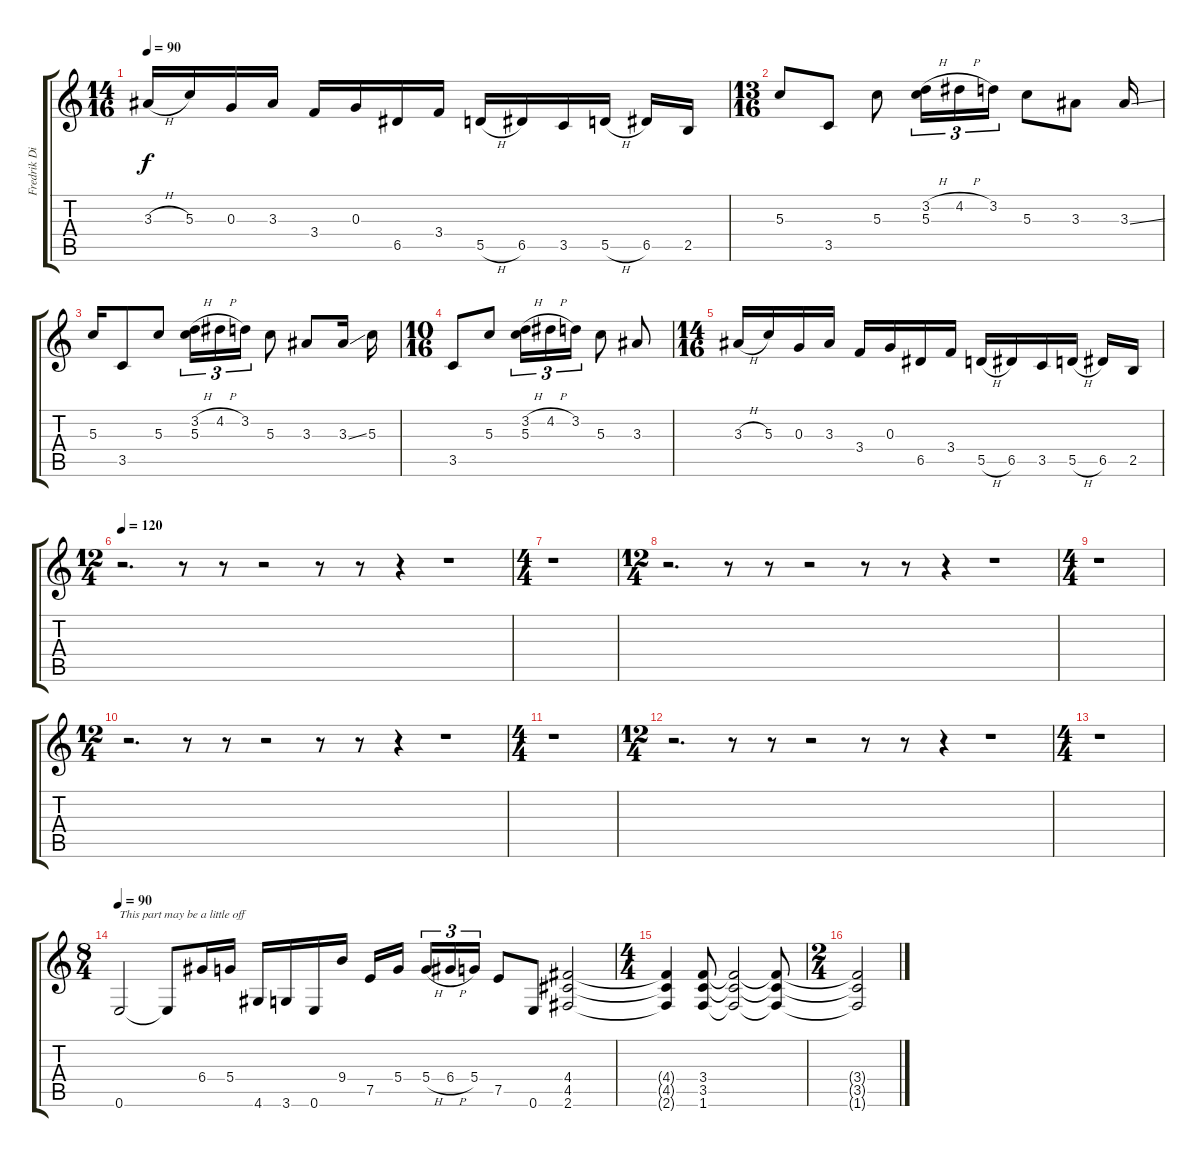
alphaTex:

\track ("Fredrik Distortion" "Fredrik Di") {instrument distortionguitar}
\staff {score tabs}
\tuning (E4 B3 G3 D3 A2 E2) {hide}
\ts (14 16)
\tempo 90
\clef g2
\ks c
3.3{h}.16{dy f} 5.3.16 0.3.16 3.3.16 3.4.16 0.3.16 6.5.16 3.4.16 5.5{h}.16 6.5.16 3.5.16 5.5{h}.16 6.5.16 2.5.16 |
\ts (13 16)
5.3.8 3.5.8 5.3.8 (3.2{h} 5.3).16{tu (3 2)} 4.2{h}.16{tu (3 2)} 3.2.16{tu (3 2)} 5.3.8 3.3.8 3.3{ss}.16 |
5.3.16 3.5.8 5.3.8 (3.2{h} 5.3).16{tu (3 2)} 4.2{h}.16{tu (3 2)} 3.2.16{tu (3 2)} 5.3.8 3.3.8 3.3{ss}.16 5.3.16 |
\ts (10 16)
3.5.8 5.3.8 (3.2{h} 5.3).16{tu (3 2)} 4.2{h}.16{tu (3 2)} 3.2.16{tu (3 2)} 5.3.8 3.3.8 |
\ts (14 16)
3.3{h}.16 5.3.16 0.3.16 3.3.16 3.4.16 0.3.16 6.5.16 3.4.16 5.5{h}.16 6.5.16 3.5.16 5.5{h}.16 6.5.16 2.5.16 |
\ts (12 4)
\tempo 120
r.2{d} r.8 r.8 r.2 r.8 r.8 r.4 r.1 |
\ts (4 4)
r.1 |
\ts (12 4)
r.2{d} r.8 r.8 r.2 r.8 r.8 r.4 r.1 |
\ts (4 4)
r.1 |
\ts (12 4)
r.2{d} r.8 r.8 r.2 r.8 r.8 r.4 r.1 |
\ts (4 4)
r.1 |
\ts (12 4)
r.2{d} r.8 r.8 r.2 r.8 r.8 r.4 r.1 |
\ts (4 4)
r.1 |
\ts (8 4)
\tempo 90
0.6.2{txt "This part may be a little off"} 0.6{t}.8 6.4.16 5.4.16 4.6.16 3.6.16 0.6.16 9.4.16 7.5.16 5.4.16 5.4{h}.16{tu (3 2)} 6.4{h}.16{tu (3 2)} 5.4.16{tu (3 2)} 7.5.8 0.6.8 (4.4 4.5 2.6).2 |
\ts (4 4)
(4.4{t} 4.5{t} 2.6{t}).4 (3.4 3.5 1.6).8 (3.4{t} 3.5{t} 1.6{t}).2 (3.4{t} 3.5{t} 1.6{t}).8 |
\ts (2 4)
(3.4{t} 3.5{t} 1.6{t}).2
